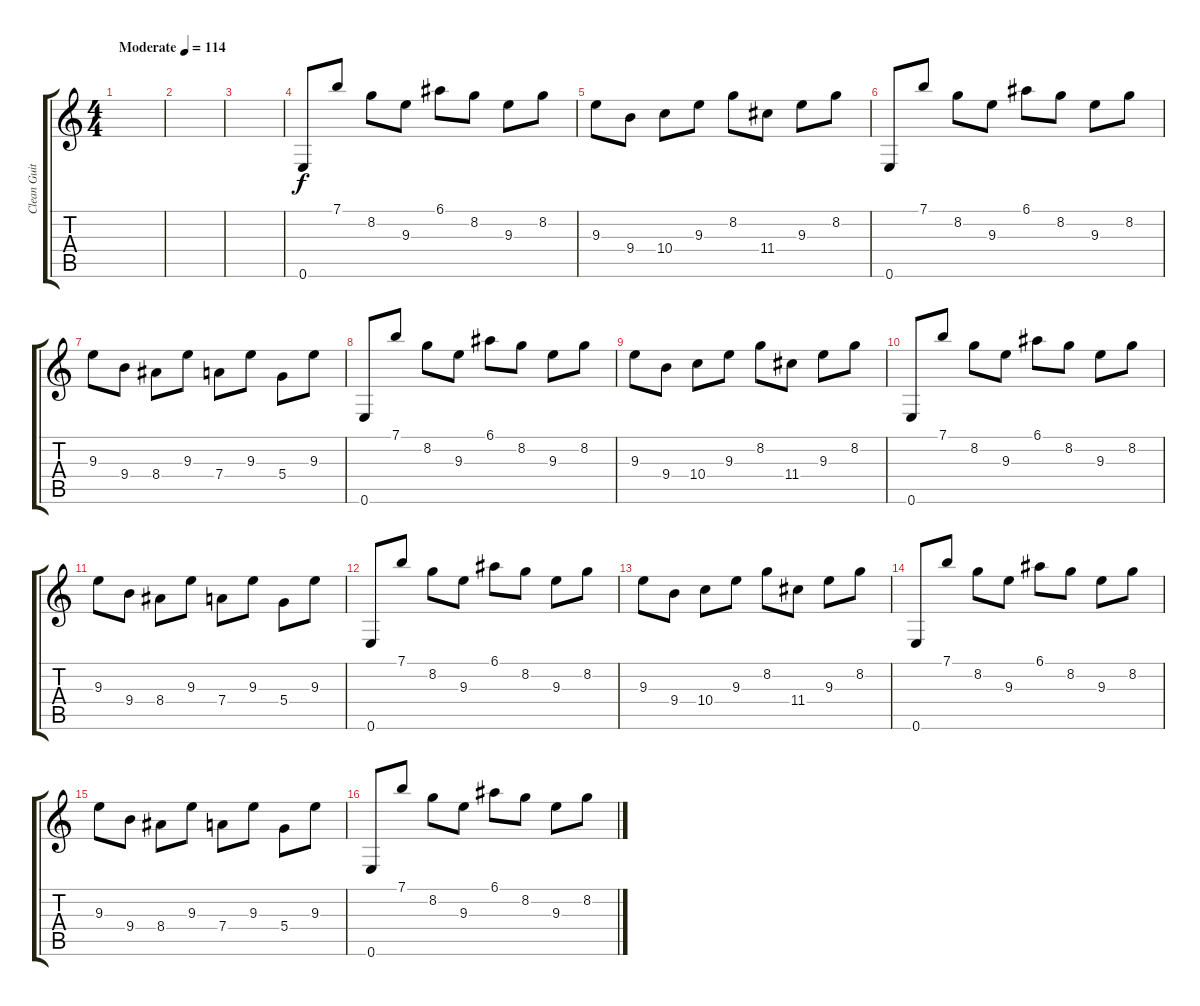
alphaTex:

\track ("Clean Guitar / Guitarra Limpia" "Clean Guit") {instrument acousticguitarsteel}
\staff {score tabs}
\tuning (E4 B3 G3 D3 A2 E2) {hide}
\ts (4 4)
\tempo (114 "Moderate")
\clef g2
\ks c
|
|
|
0.6.8 7.1.8 8.2.8 9.3.8 6.1.8 8.2.8 9.3.8 8.2.8 |
9.3.8 9.4.8 10.4.8 9.3.8 8.2.8 11.4.8 9.3.8 8.2.8 |
0.6.8 7.1.8 8.2.8 9.3.8 6.1.8 8.2.8 9.3.8 8.2.8 |
9.3.8 9.4.8 8.4.8 9.3.8 7.4.8 9.3.8 5.4.8 9.3.8 |
0.6.8 7.1.8 8.2.8 9.3.8 6.1.8 8.2.8 9.3.8 8.2.8 |
9.3.8 9.4.8 10.4.8 9.3.8 8.2.8 11.4.8 9.3.8 8.2.8 |
0.6.8 7.1.8 8.2.8 9.3.8 6.1.8 8.2.8 9.3.8 8.2.8 |
9.3.8 9.4.8 8.4.8 9.3.8 7.4.8 9.3.8 5.4.8 9.3.8 |
0.6.8 7.1.8 8.2.8 9.3.8 6.1.8 8.2.8 9.3.8 8.2.8 |
9.3.8 9.4.8 10.4.8 9.3.8 8.2.8 11.4.8 9.3.8 8.2.8 |
0.6.8 7.1.8 8.2.8 9.3.8 6.1.8 8.2.8 9.3.8 8.2.8 |
9.3.8 9.4.8 8.4.8 9.3.8 7.4.8 9.3.8 5.4.8 9.3.8 |
0.6.8 7.1.8 8.2.8 9.3.8 6.1.8 8.2.8 9.3.8 8.2.8
